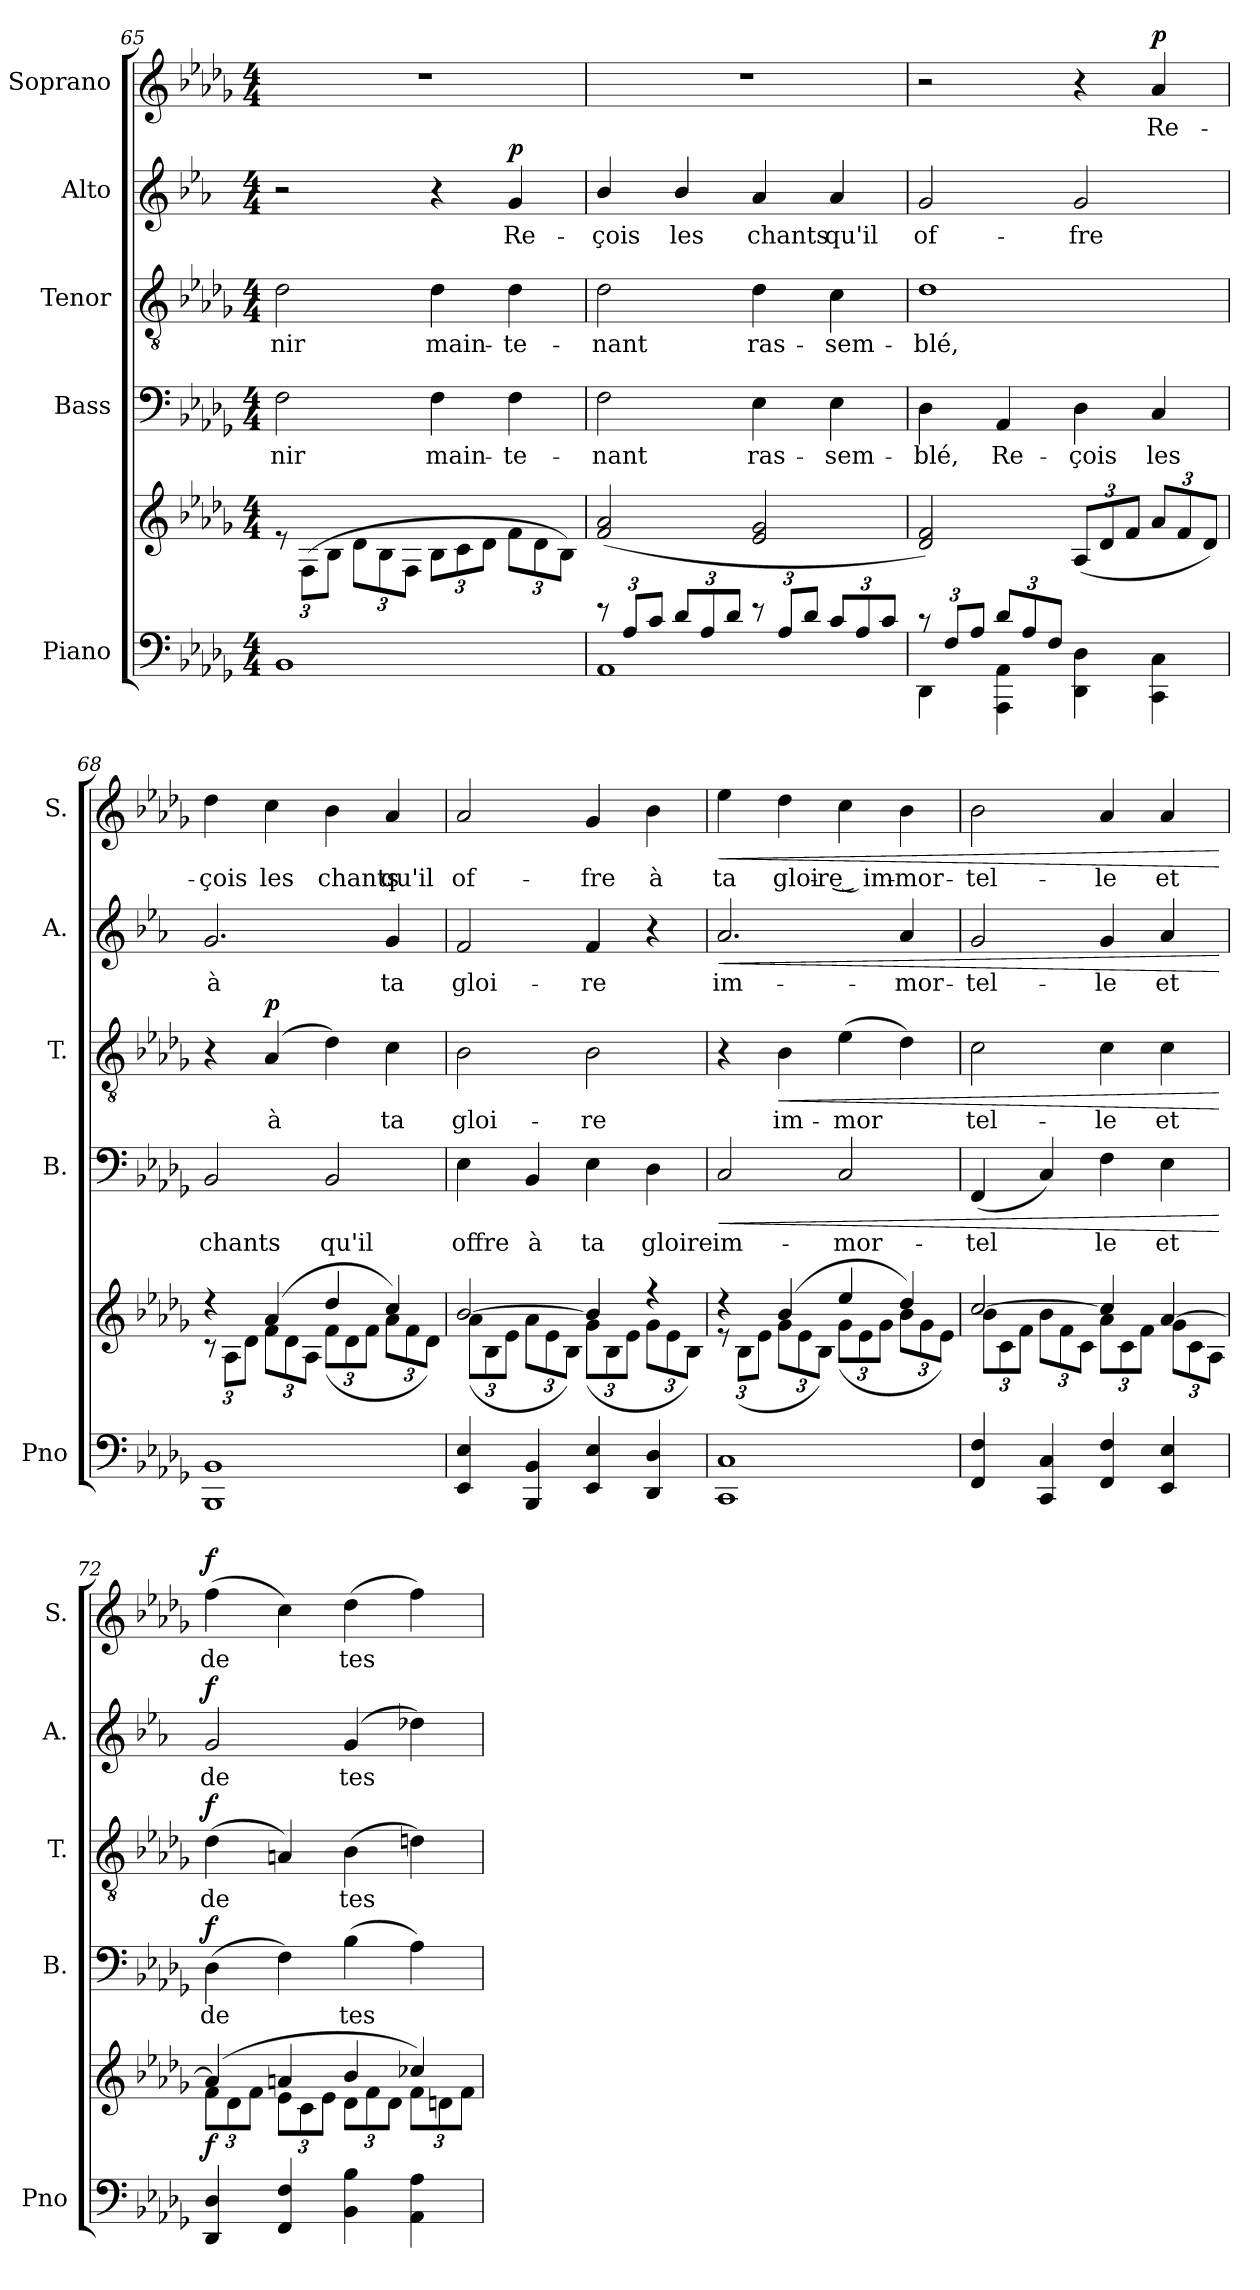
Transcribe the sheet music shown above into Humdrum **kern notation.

**kern	**kern	**dynam	**kern	**text	**dynam	**kern	**text	**dynam	**kern	**text	**dynam	**kern	**text	**dynam
*part5	*part5	*part5	*part4	*part4	*part4	*part3	*part3	*part3	*part2	*part2	*part2	*part1	*part1	*part1
*staff6	*staff5	*staff5/6	*staff4	*staff4	*staff4	*staff3	*staff3	*staff3	*staff2	*staff2	*staff2	*staff1	*staff1	*staff1
*I"Piano	*	*	*I"Bass	*	*	*I"Tenor	*	*	*I"Alto	*	*	*I"Soprano	*	*
*I'Pno	*	*	*I'B.	*	*	*I'T.	*	*	*I'A.	*	*	*I'S.	*	*
!!LO:LB:g=z
*clefF4	*clefG2	*	*clefF4	*	*	*clefGv2	*	*	*clefG2	*	*	*clefG2	*	*
*	*	*	*	*	*	*	*	*	*ITrd1c2	*	*	*	*	*
*k[b-e-a-d-g-]	*k[b-e-a-d-g-]	*	*k[b-e-a-d-g-]	*	*	*k[b-e-a-d-g-]	*	*	*k[b-e-a-d-g-]	*	*	*k[b-e-a-d-g-]	*	*
*M4/4	*M4/4	*	*M4/4	*	*	*M4/4	*	*	*M4/4	*	*	*M4/4	*	*
=65	=65	=65	=65	=65	=65	=65	=65	=65	=65	=65	=65	=65	=65	=65
*^	*^	*	*	*	*	*	*	*	*	*	*	*	*	*
*	*	*	*Xbrackettup	*	*	*	*	*	*	*	*	*	*	*	*	*
!	!	!	!	!	!	!LO:LY:b	!	!	!LO:LY:b	!	!	!	!	!	!	!
1BB-	1ryy	4ryy	12re	.	2F\	-nir	.	2d-\	-nir	.	2r	.	.	1r	.	.
.	.	.	(>12F\L	.	.	.	.	.	.	.	.	.	.	.	.	.
.	.	.	12B-\J	.	.	.	.	.	.	.	.	.	.	.	.	.
.	.	4ryy	12d-\L	.	.	.	.	.	.	.	.	.	.	.	.	.
.	.	.	12B-\	.	.	.	.	.	.	.	.	.	.	.	.	.
.	.	.	12F\J	.	.	.	.	.	.	.	.	.	.	.	.	.
!	!	!	!	!	!	!LO:LY:b	!	!	!LO:LY:b	!	!	!	!	!	!	!
.	.	2rgyy	12B-\L	.	4F\	main-	.	4d-\	main-	.	4r	.	.	.	.	.
.	.	.	12c\	.	.	.	.	.	.	.	.	.	.	.	.	.
.	.	.	12d-\J	.	.	.	.	.	.	.	.	.	.	.	.	.
!	!	!	!	!	!	!LO:LY:b	!	!	!LO:LY:b	!	!	!LO:LY:b	!LO:DY:a	!	!	!
.	.	.	12f\L	.	4F\	-te-	.	4d-\	-te-	.	4f/	Re-	p	.	.	.
.	.	.	12d-\	.	.	.	.	.	.	.	.	.	.	.	.	.
.	.	.	12B-\J)	.	.	.	.	.	.	.	.	.	.	.	.	.
*	*	*v	*v	*	*	*	*	*	*	*	*	*	*	*	*	*
=66	=66	=66	=66	=66	=66	=66	=66	=66	=66	=66	=66	=66	=66	=66	=66
*Xbrackettup	*	*	*	*	*	*	*	*	*	*	*	*	*	*	*
*	*	*^	*	*	*	*	*	*	*	*	*	*	*	*	*
!	!	!	!	!	!	!LO:LY:b	!	!	!LO:LY:b	!	!	!LO:LY:b	!	!	!	!
*	*	*v	*v	*	*	*	*	*	*	*	*	*	*	*	*	*
12r	1AA-	(>2f/ 2a-/	.	2F\	-nant	.	2d-\	-nant	.	4a-/	-çois	.	1r	.	.
12A-/L	.	.	.	.	.	.	.	.	.	.	.	.	.	.	.
12c/J	.	.	.	.	.	.	.	.	.	.	.	.	.	.	.
!	!	!	!	!	!	!	!	!	!	!	!LO:LY:b	!	!	!	!
12d-/L	.	.	.	.	.	.	.	.	.	4a-/	les	.	.	.	.
12A-/	.	.	.	.	.	.	.	.	.	.	.	.	.	.	.
12d-/J	.	.	.	.	.	.	.	.	.	.	.	.	.	.	.
!	!	!	!	!	!LO:LY:b	!	!	!LO:LY:b	!	!	!LO:LY:b	!	!	!	!
12r	.	2e-/ 2g-/	.	4E-\	ras-	.	4d-\	ras-	.	4g-/	chants	.	.	.	.
12A-/L	.	.	.	.	.	.	.	.	.	.	.	.	.	.	.
12d-/J	.	.	.	.	.	.	.	.	.	.	.	.	.	.	.
!	!	!	!	!	!LO:LY:b	!	!	!LO:LY:b	!	!	!LO:LY:b	!	!	!	!
12c/L	.	.	.	4E-\	-sem-	.	4c\	-sem-	.	4g-/	qu'il	.	.	.	.
12A-/	.	.	.	.	.	.	.	.	.	.	.	.	.	.	.
12c/J	.	.	.	.	.	.	.	.	.	.	.	.	.	.	.
=67	=67	=67	=67	=67	=67	=67	=67	=67	=67	=67	=67	=67	=67	=67	=67
!	!	!	!	!	!LO:LY:b	!	!	!LO:LY:b	!	!	!LO:LY:b	!	!	!	!
12r	4DD-\	2d-/ 2f/)	.	4D-\	-blé,	.	1d-	-blé,	.	2f/	of-	.	2r	.	.
12F/L	.	.	.	.	.	.	.	.	.	.	.	.	.	.	.
12A-/J	.	.	.	.	.	.	.	.	.	.	.	.	.	.	.
!	!	!	!	!	!LO:LY:b	!	!	!	!	!	!	!	!	!	!
12d-/L	4AAA-\ 4AA-\	.	.	4AA-/	Re-	.	.	.	.	.	.	.	.	.	.
12A-/	.	.	.	.	.	.	.	.	.	.	.	.	.	.	.
12F/J	.	.	.	.	.	.	.	.	.	.	.	.	.	.	.
!	!	!	!	!	!LO:LY:b	!	!	!	!	!	!LO:LY:b	!	!	!	!
2ryy	4DD-\ 4D-\	(12A-/L	.	4D-\	-çois	.	.	.	.	2f/	-fre	.	4r	.	.
.	.	12d-/	.	.	.	.	.	.	.	.	.	.	.	.	.
.	.	12f/J	.	.	.	.	.	.	.	.	.	.	.	.	.
!	!	!	!	!	!LO:LY:b	!	!	!	!	!	!	!	!	!LO:LY:b	!LO:DY:a
.	4CC\ 4C\	12a-/L	.	4C/	les	.	.	.	.	.	.	.	4a-/	Re-	p
.	.	12f/	.	.	.	.	.	.	.	.	.	.	.	.	.
.	.	12d-/J)	.	.	.	.	.	.	.	.	.	.	.	.	.
=68	=68	=68	=68	=68	=68	=68	=68	=68	=68	=68	=68	=68	=68	=68	=68
*	*	*^	*	*	*	*	*	*	*	*	*	*	*	*	*
!	!	!	!	!	!	!LO:LY:b	!	!	!	!	!	!LO:LY:b	!	!	!LO:LY:b	!
1BBB- 1BB-	1ryy	4r	12rc	.	2BB-/	chants	.	4r	.	.	2.f/	à	.	4dd-\	-çois	.
.	.	.	12A-\L	.	.	.	.	.	.	.	.	.	.	.	.	.
.	.	.	12d-\J	.	.	.	.	.	.	.	.	.	.	.	.	.
!	!	!	!	!	!	!	!	!	!LO:LY:b	!LO:DY:a	!	!	!	!	!LO:LY:b	!
.	.	(4a-/	12f\L	.	.	.	.	(4A-/	à	p	.	.	.	4cc\	les	.
.	.	.	12d-\	.	.	.	.	.	.	.	.	.	.	.	.	.
.	.	.	12A-\J	.	.	.	.	.	.	.	.	.	.	.	.	.
!	!	!	!	!	!	!LO:LY:b	!	!	!	!	!	!	!	!	!LO:LY:b	!
.	.	4dd-/	(12f\L	.	2BB-/	qu'il	.	4d-\)	.	.	.	.	.	4b-\	chants	.
.	.	.	12d-\	.	.	.	.	.	.	.	.	.	.	.	.	.
.	.	.	12f\J	.	.	.	.	.	.	.	.	.	.	.	.	.
!	!	!	!	!	!	!	!	!	!LO:LY:b	!	!	!LO:LY:b	!	!	!LO:LY:b	!
.	.	4cc/)	12a-\L	.	.	.	.	4c\	ta	.	4f/	ta	.	4a-/	qu'il	.
.	.	.	12f\	.	.	.	.	.	.	.	.	.	.	.	.	.
.	.	.	12d-\J)	.	.	.	.	.	.	.	.	.	.	.	.	.
!!LO:PB:g=z
=69	=69	=69	=69	=69	=69	=69	=69	=69	=69	=69	=69	=69	=69	=69	=69	=69
!	!	!	!	!	!	!LO:LY:b	!	!	!LO:LY:b	!	!	!LO:LY:b	!	!	!LO:LY:b	!
4EE-/ 4E-/	1ryy	[2b-/	(12a-\L	.	4E-\	offre	.	2B-\	gloi-	.	2e-/	gloi-	.	2a-/	of-	.
.	.	.	12B-\	.	.	.	.	.	.	.	.	.	.	.	.	.
.	.	.	12e-\J	.	.	.	.	.	.	.	.	.	.	.	.	.
!	!	!	!	!	!	!LO:LY:b	!	!	!	!	!	!	!	!	!	!
4BBB-/ 4BB-/	.	.	12a-\L	.	4BB-/	à	.	.	.	.	.	.	.	.	.	.
.	.	.	12e-\	.	.	.	.	.	.	.	.	.	.	.	.	.
.	.	.	12B-\J)	.	.	.	.	.	.	.	.	.	.	.	.	.
!	!	!	!	!	!	!LO:LY:b	!	!	!LO:LY:b	!	!	!LO:LY:b	!	!	!LO:LY:b	!
4EE-/ 4E-/	.	4b-/]	(12g-\L	.	4E-\	ta	.	2B-\	-re	.	4e-/	-re	.	4g-/	-fre	.
.	.	.	12B-\	.	.	.	.	.	.	.	.	.	.	.	.	.
.	.	.	12e-\J	.	.	.	.	.	.	.	.	.	.	.	.	.
!	!	!	!	!	!	!LO:LY:b	!	!	!	!	!	!	!	!	!LO:LY:b	!
4DD-/ 4D-/	.	4r	12g-\L	.	4D-\	gloire	.	.	.	.	4r	.	.	4b-\	à	.
.	.	.	12e-\	.	.	.	.	.	.	.	.	.	.	.	.	.
.	.	.	12B-\J)	.	.	.	.	.	.	.	.	.	.	.	.	.
=70	=70	=70	=70	=70	=70	=70	=70	=70	=70	=70	=70	=70	=70	=70	=70	=70
!	!	!	!	!LO:DY:a	!	!LO:LY:b	!LO:HP:b	!	!	!	!	!LO:LY:b	!LO:HP:b	!	!LO:LY:b	!LO:HP:b
!	!	!	!	!	!	!	!LO:DY:n=1:a	!	!	!LO:DY:a	!	!	!LO:DY:n=1:a	!	!	!LO:DY:n=1:a
1CC 1C	1ryy	4r	12re	other-dynamics	2C/	im-	< other-dynamics	4r	.	other-dynamics	2.g-/	im-	< other-dynamics	4ee-\	ta	< other-dynamics
.	.	.	(12B-\L	.	.	.	.	.	.	.	.	.	.	.	.	.
.	.	.	12e-\J	.	.	.	.	.	.	.	.	.	.	.	.	.
!	!	!	!	!	!	!	!	!	!LO:LY:b	!LO:HP:b	!	!	!	!	!LO:LY:b	!
.	.	(4b-/	12g-\L	.	.	.	.	4B-\	im-	<	.	.	.	4dd-\	gloi-	.
.	.	.	12e-\	.	.	.	.	.	.	.	.	.	.	.	.	.
.	.	.	12B-\J)	.	.	.	.	.	.	.	.	.	.	.	.	.
!	!	!	!	!	!	!LO:LY:b	!	!	!LO:LY:b	!	!	!	!	!	!LO:LY:b	!
.	.	4ee-/	(12g-\L	.	2C/	-mor-	.	(4e-\	-mor	.	.	.	.	4cc\	-re͜ im-	.
.	.	.	12e-\	.	.	.	.	.	.	.	.	.	.	.	.	.
.	.	.	12g-\J	.	.	.	.	.	.	.	.	.	.	.	.	.
!	!	!	!	!	!	!	!	!	!	!	!	!LO:LY:b	!	!	!LO:LY:b	!
.	.	4dd-/)	12b-\L	.	.	.	.	4d-\)	.	.	4g-/	-mor-	.	4b-\	-mor-	.
.	.	.	12g-\	.	.	.	.	.	.	.	.	.	.	.	.	.
.	.	.	12e-\J)	.	.	.	.	.	.	.	.	.	.	.	.	.
=71	=71	=71	=71	=71	=71	=71	=71	=71	=71	=71	=71	=71	=71	=71	=71	=71
!	!	!	!	!	!	!LO:LY:b	!	!	!LO:LY:b	!	!	!LO:LY:b	!	!	!LO:LY:b	!
1ryy	4FF/ 4F/	[2cc/	12b-\L	.	(4FF/	-tel	.	2c\	tel-	.	2f/	-tel-	.	2b-\	-tel-	.
.	.	.	12c\	.	.	.	.	.	.	.	.	.	.	.	.	.
.	.	.	12f\J	.	.	.	.	.	.	.	.	.	.	.	.	.
.	4CC/ 4C/	.	12b-\L	.	4C/)	.	.	.	.	.	.	.	.	.	.	.
.	.	.	12f\	.	.	.	.	.	.	.	.	.	.	.	.	.
.	.	.	12c\J	.	.	.	.	.	.	.	.	.	.	.	.	.
!	!	!	!	!	!	!LO:LY:b	!	!	!LO:LY:b	!	!	!LO:LY:b	!	!	!LO:LY:b	!
.	4FF/ 4F/	4cc/]	12a-\L	.	4F\	le	.	4c\	-le	.	4f/	-le	.	4a-/	-le	.
.	.	.	12c\	.	.	.	.	.	.	.	.	.	.	.	.	.
.	.	.	12f\J	.	.	.	.	.	.	.	.	.	.	.	.	.
!	!	!	!	!	!	!LO:LY:b	!	!	!LO:LY:b	!	!	!LO:LY:b	!	!	!LO:LY:b	!
.	4EE-/ 4E-/	[4a-/	12g-\L	.	4E-\	et	.	4c\	et	.	4g-/	et	.	4a-/	et	.
.	.	.	12c\	.	.	.	.	.	.	.	.	.	.	.	.	.
.	.	.	12A-\J	.	.	.	.	.	.	.	.	.	.	.	.	.
*v	*v	*	*	*	*	*	*	*	*	*	*	*	*	*	*	*
*	*v	*v	*	*	*	*	*	*	*	*	*	*	*	*	*
.	.	.	.	.	[	.	.	[	.	.	[	.	.	[
=72	=72	=72	=72	=72	=72	=72	=72	=72	=72	=72	=72	=72	=72	=72
*^	*^	*	*	*	*	*	*	*	*	*	*	*	*	*
!	!	!	!	!LO:DY:a=2	!	!LO:LY:b	!LO:DY:a	!	!LO:LY:b	!LO:DY:a	!	!LO:LY:b	!LO:DY:a	!	!LO:LY:b	!LO:DY:a
4DD-/ 4D-/	1ryy	(4a-/]	12f\L	f	(4D-\	de	f	(4d-\	de	f	2f/	de	f	(4ff\	de	f
.	.	.	12d-\	.	.	.	.	.	.	.	.	.	.	.	.	.
.	.	.	12f\J	.	.	.	.	.	.	.	.	.	.	.	.	.
4FF/ 4F/	.	4an/	12e-\L	.	4F\)	.	.	4An/)	.	.	.	.	.	4cc\)	.	.
.	.	.	12c\	.	.	.	.	.	.	.	.	.	.	.	.	.
.	.	.	12e-\J	.	.	.	.	.	.	.	.	.	.	.	.	.
!	!	!	!	!	!	!LO:LY:b	!	!	!LO:LY:b	!	!	!LO:LY:b	!	!	!LO:LY:b	!
4BB-\ 4B-\	.	4b-/	12d-\L	.	(4B-\	tes	.	(4B-\	tes	.	(4f/	tes	.	(4dd-\	tes	.
.	.	.	12f\	.	.	.	.	.	.	.	.	.	.	.	.	.
.	.	.	12d-\J	.	.	.	.	.	.	.	.	.	.	.	.	.
4AA-\ 4A-\	.	4cc-X/)	12f\L	.	4A-\)	.	.	4dn\)	.	.	4cc-X\)	.	.	4ff\)	.	.
.	.	.	12dn\	.	.	.	.	.	.	.	.	.	.	.	.	.
.	.	.	12f\J	.	.	.	.	.	.	.	.	.	.	.	.	.
*v	*v	*	*	*	*	*	*	*	*	*	*	*	*	*	*	*
*	*v	*v	*	*	*	*	*	*	*	*	*	*	*	*	*
=	=	=	=	=	=	=	=	=	=	=	=	=	=	=
*-	*-	*-	*-	*-	*-	*-	*-	*-	*-	*-	*-	*-	*-	*-
